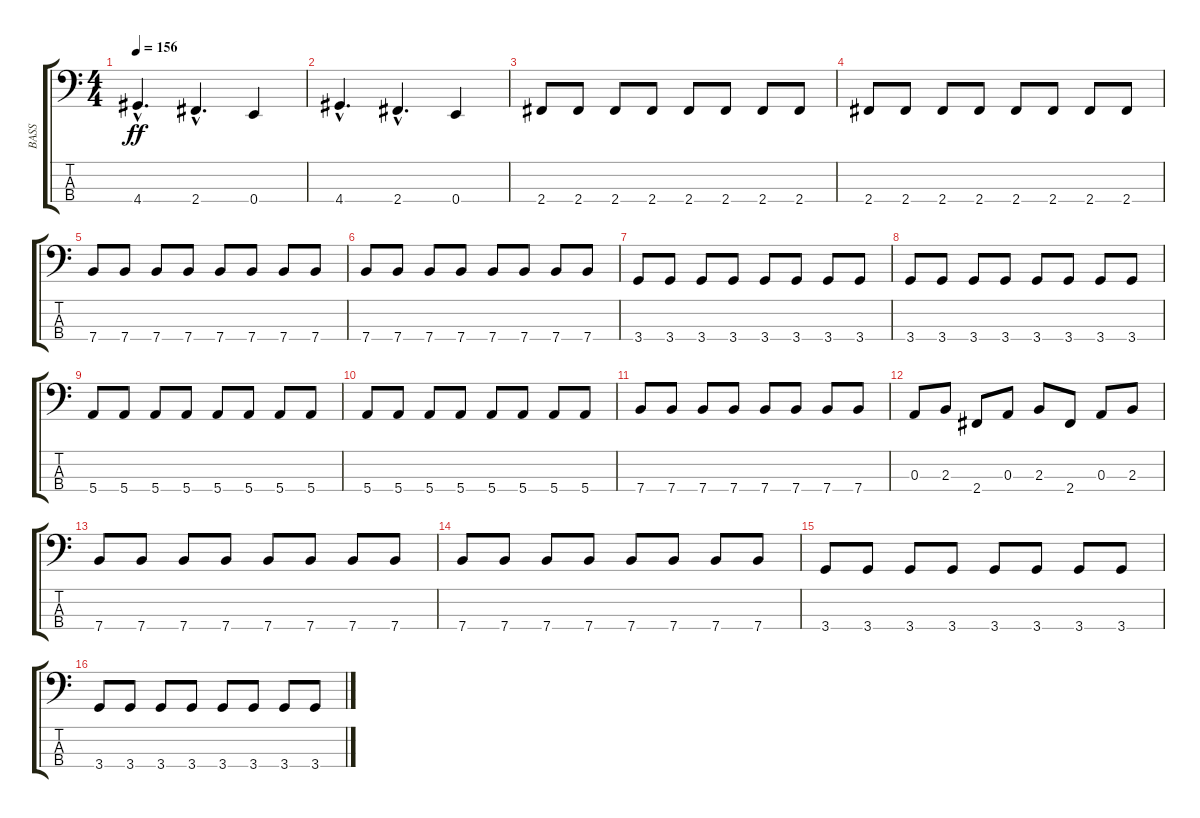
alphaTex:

\track ("BASS" "BASS") {instrument electricbassfinger}
\staff {score tabs}
\tuning (G2 D2 A1 E1) {hide}
\ts (4 4)
\tempo 156
\clef f4
\ks c
4.4{hac}.4{d dy ff} 2.4{hac}.4{d} 0.4.4 |
4.4{hac}.4{d} 2.4{hac}.4{d} 0.4.4 |
2.4.8 2.4.8 2.4.8 2.4.8 2.4.8 2.4.8 2.4.8 2.4.8 |
2.4.8 2.4.8 2.4.8 2.4.8 2.4.8 2.4.8 2.4.8 2.4.8 |
7.4.8 7.4.8 7.4.8 7.4.8 7.4.8 7.4.8 7.4.8 7.4.8 |
7.4.8 7.4.8 7.4.8 7.4.8 7.4.8 7.4.8 7.4.8 7.4.8 |
3.4.8 3.4.8 3.4.8 3.4.8 3.4.8 3.4.8 3.4.8 3.4.8 |
3.4.8 3.4.8 3.4.8 3.4.8 3.4.8 3.4.8 3.4.8 3.4.8 |
5.4.8 5.4.8 5.4.8 5.4.8 5.4.8 5.4.8 5.4.8 5.4.8 |
5.4.8 5.4.8 5.4.8 5.4.8 5.4.8 5.4.8 5.4.8 5.4.8 |
7.4.8 7.4.8 7.4.8 7.4.8 7.4.8 7.4.8 7.4.8 7.4.8 |
0.3.8 2.3.8 2.4.8 0.3.8 2.3.8 2.4.8 0.3.8 2.3.8 |
7.4.8 7.4.8 7.4.8 7.4.8 7.4.8 7.4.8 7.4.8 7.4.8 |
7.4.8 7.4.8 7.4.8 7.4.8 7.4.8 7.4.8 7.4.8 7.4.8 |
3.4.8 3.4.8 3.4.8 3.4.8 3.4.8 3.4.8 3.4.8 3.4.8 |
3.4.8 3.4.8 3.4.8 3.4.8 3.4.8 3.4.8 3.4.8 3.4.8
